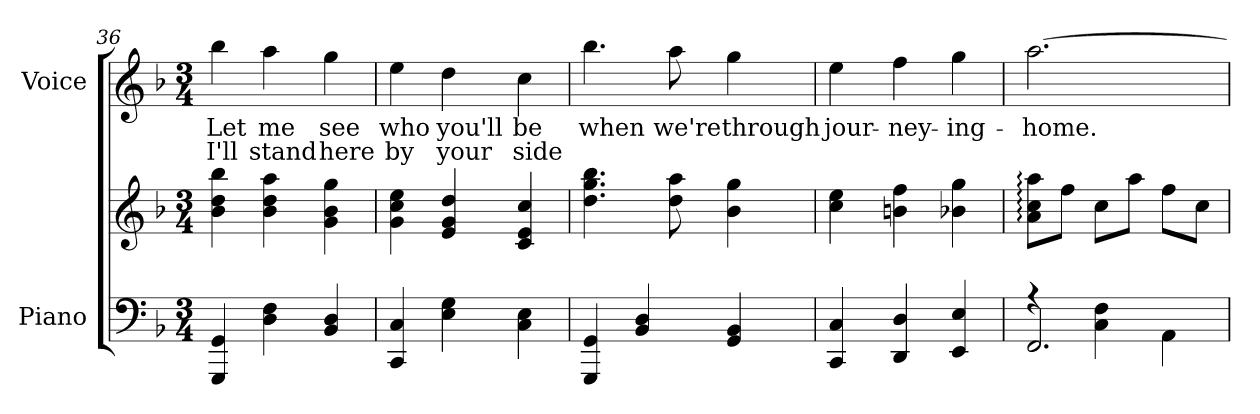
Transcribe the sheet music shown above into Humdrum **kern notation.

**kern	**kern	**kern	**text	**text
*part2	*part2	*part1	*part1	*part1
*staff3	*staff2	*staff1	*staff1	*staff1
*I"Piano	*	*I"Voice	*	*
*I'Pno	*	*	*	*
*clefF4	*clefG2	*clefG2	*	*
*k[b-]	*k[b-]	*k[b-]	*	*
*M3/4	*M3/4	*M3/4	*	*
=36	=36	=36	=36	=36
!	!	!	!LO:LY:b	!LO:LY:b
4GGG/ 4GG/	4b-\ 4dd\ 4bb-\	4bb-\	Let	I'll
!	!	!	!LO:LY:b	!LO:LY:b
4D\ 4F\	4b-\ 4dd\ 4aa\	4aa\	me	stand
!	!	!	!LO:LY:b	!LO:LY:b
4BB-/ 4D/	4g\ 4b-\ 4gg\	4gg\	see	here
=37	=37	=37	=37	=37
!	!	!	!LO:LY:b	!LO:LY:b
4CC/ 4C/	4g\ 4cc\ 4ee\	4ee\	who	by
!	!	!	!LO:LY:b	!LO:LY:b
4E\ 4G\	4e/ 4g/ 4dd/	4dd\	you'll	your
!	!	!	!LO:LY:b	!LO:LY:b
4C\ 4E\	4c/ 4e/ 4cc/	4cc\	be	side
!!LO:LB:g=z
=38	=38	=38	=38	=38
!	!	!	!LO:LY:b	!
4GGG/ 4GG/	4.dd\ 4.gg\ 4.bb-\	4.bb-\	when	.
4BB-/ 4D/	.	.	.	.
!	!	!	!LO:LY:b	!
.	8dd\ 8aa\	8aa\	we're	.
!	!	!	!LO:LY:b	!
4GG/ 4BB-/	4b-\ 4gg\	4gg\	through	.
=39	=39	=39	=39	=39
!	!	!	!LO:LY:b	!
4CC/ 4C/	4cc\ 4ee\	4ee\	jour-	.
!	!	!	!LO:LY:b	!
4DD/ 4D/	4bn\ 4ff\	4ff\	-ney-	.
!	!	!	!LO:LY:b	!
4EE/ 4E/	4b-X\ 4gg\	4gg\	-ing-	.
=40	=40	=40	=40	=40
*^	*	*	*	*
!	!	!	!	!LO:LY:b	!
2.FF/	4rA	8a\: 8cc\: 8aa\:L	[2.aa\	-home.	.
.	.	8ff\J	.	.	.
.	4C\ 4F\	8cc\L	.	.	.
.	.	8aa\J	.	.	.
.	4AA\	8ff\L	.	.	.
.	.	8cc\J	.	.	.
*v	*v	*	*	*	*
=	=	=	=	=
*-	*-	*-	*-	*-
